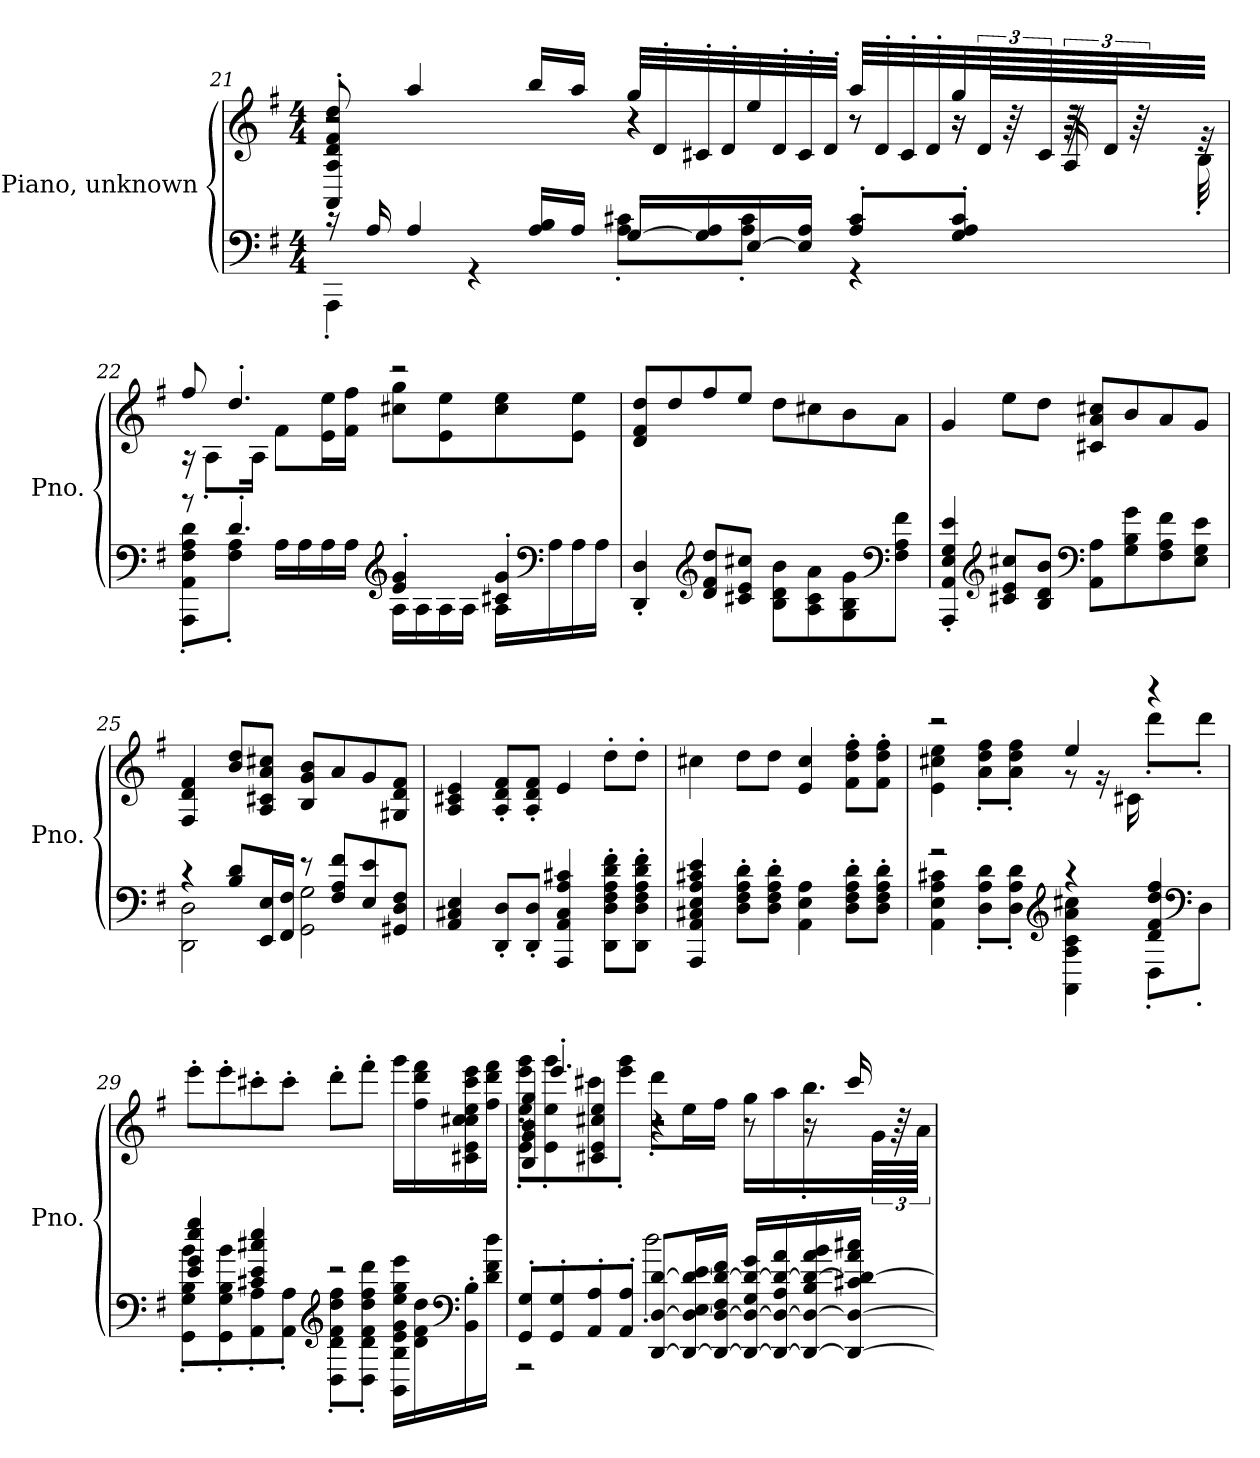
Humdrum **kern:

**kern	**kern
*part1	*part1
*staff2	*staff1
*I"Piano, unknown	*
*I'Pno.	*
!!LO:LB:g=z
*clefF4	*clefG2
*k[f#]	*k[f#]
*M4/4	*M4/4
=21	=21
*^	*^
*	*	*	*^
16r	4AAA'\	8AA/' 8A/' 8d/' 8f#/' 8dd/'	2r	2r
16A/	.	.	.	.
4A/	.	4aa/	.	.
.	4r	.	.	.
16A/ 16B/LL	.	16bb/LL	.	.
16A/JJ	.	16aa/JJ	.	.
[16G/LL	8A\' 8c#X\'L	32gg/LLL	4r	4r
.	.	32d'/	.	.
16G/] 16A/	.	32c#X'/	.	.
.	.	32d'/	.	.
[16E/	8A\' 8c#\'J	32ee/	.	.
.	.	32d'/	.	.
16E/] 16A/JJ	.	32c#'/	.	.
.	.	32d'/JJJ	.	.
8A/' 8c#/'L	4r	32aa/LLL	8r	8r
.	.	32d'/	.	.
.	.	32c#'/	.	.
.	.	32d'/	.	.
8G/' 8A/' 8c#/'J	.	32gg/	16r	16r
.	.	96d/JJJk	.	.
.	.	96r	.	.
.	.	96c#/	.	.
.	.	96r	32r	16A/
.	.	96d/	.	.
.	.	96r	.	.
.	.	32r	32B'\	.
*	*	*	*v	*v
!!LO:PB:g=z
=22	=22	=22	=22
8r	8AAA\' 8AA\' 8F#\' 8A\' 8d\'L	8ff#/	16r
.	.	.	8A'\L
4.d'/	8F#\' 8A\'J	4.dd'/	.
.	.	.	16A\Jk
.	16A\LL	.	8f#\L
.	16A\	.	.
.	16A\	.	16e\ 16ee\L
.	16A\JJ	.	16f#\ 16ff#\JJ
*clefG2	*	*	*
4e/' 4g/'	16A\LL	2r	8cc#X\ 8gg\L
.	16A\	.	.
.	16A\	.	8e\ 8ee\
.	16A\JJ	.	.
4c#X/' 4g/'	16A\LL	.	8cc#\ 8ee\
*clefF4	*	*	*
.	16A\	.	.
.	16A\	.	8e\ 8ee\J
.	16A\JJ	.	.
*v	*v	*	*
*	*v	*v
=23	=23
4DD/' 4D/'	8d/ 8f#/ 8dd/L
.	8dd/
*clefG2	*
8d/ 8f#/ 8dd/L	8ff#/
8c#X/ 8e/ 8cc#X/J	8ee/J
8B\ 8d\ 8b\L	8dd\L
8A\ 8c#\ 8a\	8cc#X\
8G\ 8B\ 8g\	8b\
*clefF4	*
8F#\ 8A\ 8f#\J	8a\J
!!LO:LB:g=z
=24	=24
4AAA/' 4AA/' 4E/' 4G/' 4e/'	4g/
*clefG2	*
8c#X/ 8e/ 8cc#X/L	8ee\L
8B/ 8d/ 8b/J	8dd\J
*clefF4	*
8AA\ 8A\L	8c#X/ 8a/ 8cc#X/L
8G\ 8B\ 8g\	8b/
8F#\ 8A\ 8f#\	8a/
8E\ 8G\ 8e\J	8g/J
=25	=25
*^	*
4r	2DD\ 2D\	4F#/ 4d/ 4f#/
8B/ 8d/L	.	8b/ 8dd/L
16EE/ 16E/L	.	8A/ 8c#X/ 8a/ 8cc#X/J
16FF#/ 16F#/JJ	.	.
8r	2GG\ 2G\	8B/ 8g/ 8b/L
8F#/ 8A/ 8f#/L	.	8a/
8E/ 8e/	.	8g/
8GG#X/ 8D/ 8F#/J	.	8G#X/ 8d/ 8f#/J
*v	*v	*
=26	=26
4AA/ 4C#X/ 4E/	4A/ 4c#X/ 4e/
8DD/' 8D/'L	8A/' 8d/' 8f#/'L
8DD/' 8D/'J	8A/' 8d/' 8f#/'J
4AAA/ 4AA/ 4C#/ 4A/ 4c#X/	4e/
8DD\' 8D\' 8F#\' 8A\' 8d\' 8f#\'L	8dd'\L
8DD\' 8D\' 8F#\' 8A\' 8d\' 8f#\'J	8dd'\J
=27	=27
4AAA/ 4AA/ 4C#X/ 4E/ 4A/ 4c#X/ 4e/	4cc#X\
8D\' 8F#\' 8A\' 8d\'L	8dd\L
8D\' 8F#\' 8A\' 8d\'J	8dd\J
4AA\ 4E\ 4A\	4e/ 4cc#/
8D\' 8F#\' 8A\' 8d\'L	8f#\' 8dd\' 8ff#\'L
8D\' 8F#\' 8A\' 8d\'J	8f#\' 8dd\' 8ff#\'J
!!LO:LB:g=z
=28	=28
*^	*^
2r	4AA\ 4E\ 4A\ 4c#X\	2r	4e\ 4cc#X\ 4ee\
.	8D\' 8A\' 8d\'L	.	8a\' 8dd\' 8ff#\'L
.	8D\' 8A\' 8d\'J	.	8a\' 8dd\' 8ff#\'J
*clefG2	*	*	*
4r	4AA\ 4A\ 4c#\ 4a\ 4cc#X\	4ee/	8r
.	.	.	16r
.	.	.	16c#X\
4d/ 4f#/ 4dd/ 4ff#/	8D'\L	4r	8ddd'\L
*clefF4	*	*	*
.	8D'\J	.	8ddd'\J
*	*	*v	*v
=29	=29	=29
4e/ 4g/ 4ee/ 4gg/	8GG\' 8G\' 8B\' 8b\'L	8eee'\L
.	8GG\' 8G\' 8B\' 8b\'	8eee'\
4c#X/ 4e/ 4cc#X/ 4ee/	8AA\' 8A\'	8ccc#X'\
.	8AA\' 8A\'J	8ccc#'\J
*clefG2	*	*
2r	8D\' 8d\' 8f#\' 8dd\' 8ff#\'L	8ddd'\L
.	8D\' 8d\' 8f#\' 8dd\' 8ff#\' 8ddd\'J	8fff#'\J
.	16BB\ 16B\ 16e\ 16g\ 16ee\ 16gg\ 16eee\LL	16ggg\LL
.	16d\ 16f#\ 16dd\	16ff#\ 16ddd\ 16fff#\
*clefF4	*	*
.	16BB\' 16B\'	16c#X\ 16e\ 16cc\ 16cc#X\ 16ee\ 16ccc#\ 16eee\
.	16d\ 16f#\ 16dd\JJ	16ff#\ 16ddd\ 16fff#\JJ
!!LO:LB:g=z
=30	=30	=30
*	*	*^
*	*	*	*^
8GG/' 8G/'L	2r	8r	8e\' 8ee\' 8eee\' 8ggg\'L	4B/ 4g/ 4b/ 4gg/
8GG/' 8G/'	.	4.eee'/	8e\' 8ee\' 8ggg\'	.
8AA/' 8A/'	.	.	8ccc#X\	4c#X/ 4e/ 4cc#X/ 4ee/
8AA/' 8A/'J	.	.	8eee\' 8ggg\'J	.
[8DD/ [8D/ [8d/L	2dd'\	2r	8ddd'\L	4r
16DD/_ 16D/_ 16E/ 16d/_ 16e/L	.	.	16ee\L	.
16DD/_ 16D/_ 16F#/ 16d/_ 16f#/JJ	.	.	16ff#\JJ	.
16DD/_ 16D/_ 16G/ 16d/_ 16g/LL	.	.	16gg\LL	8r
16DD/_ 16D/_ 16A/ 16d/_ 16a/	.	.	16aa\	.
16DD/_ 16D/_ 16B/ 16d/_ 16a/ 16b/	.	.	16.bb'\	16r
16DD/_ 16D/_ 16c#X/ 16d/_ 16a/ 16cc#X/JJ	.	.	.	16ccc#/
.	.	.	96g\JJkk	.
.	.	.	96r	.
.	.	.	96a\	.
*v	*v	*	*	*
*	*v	*v	*v
=	=
*-	*-
